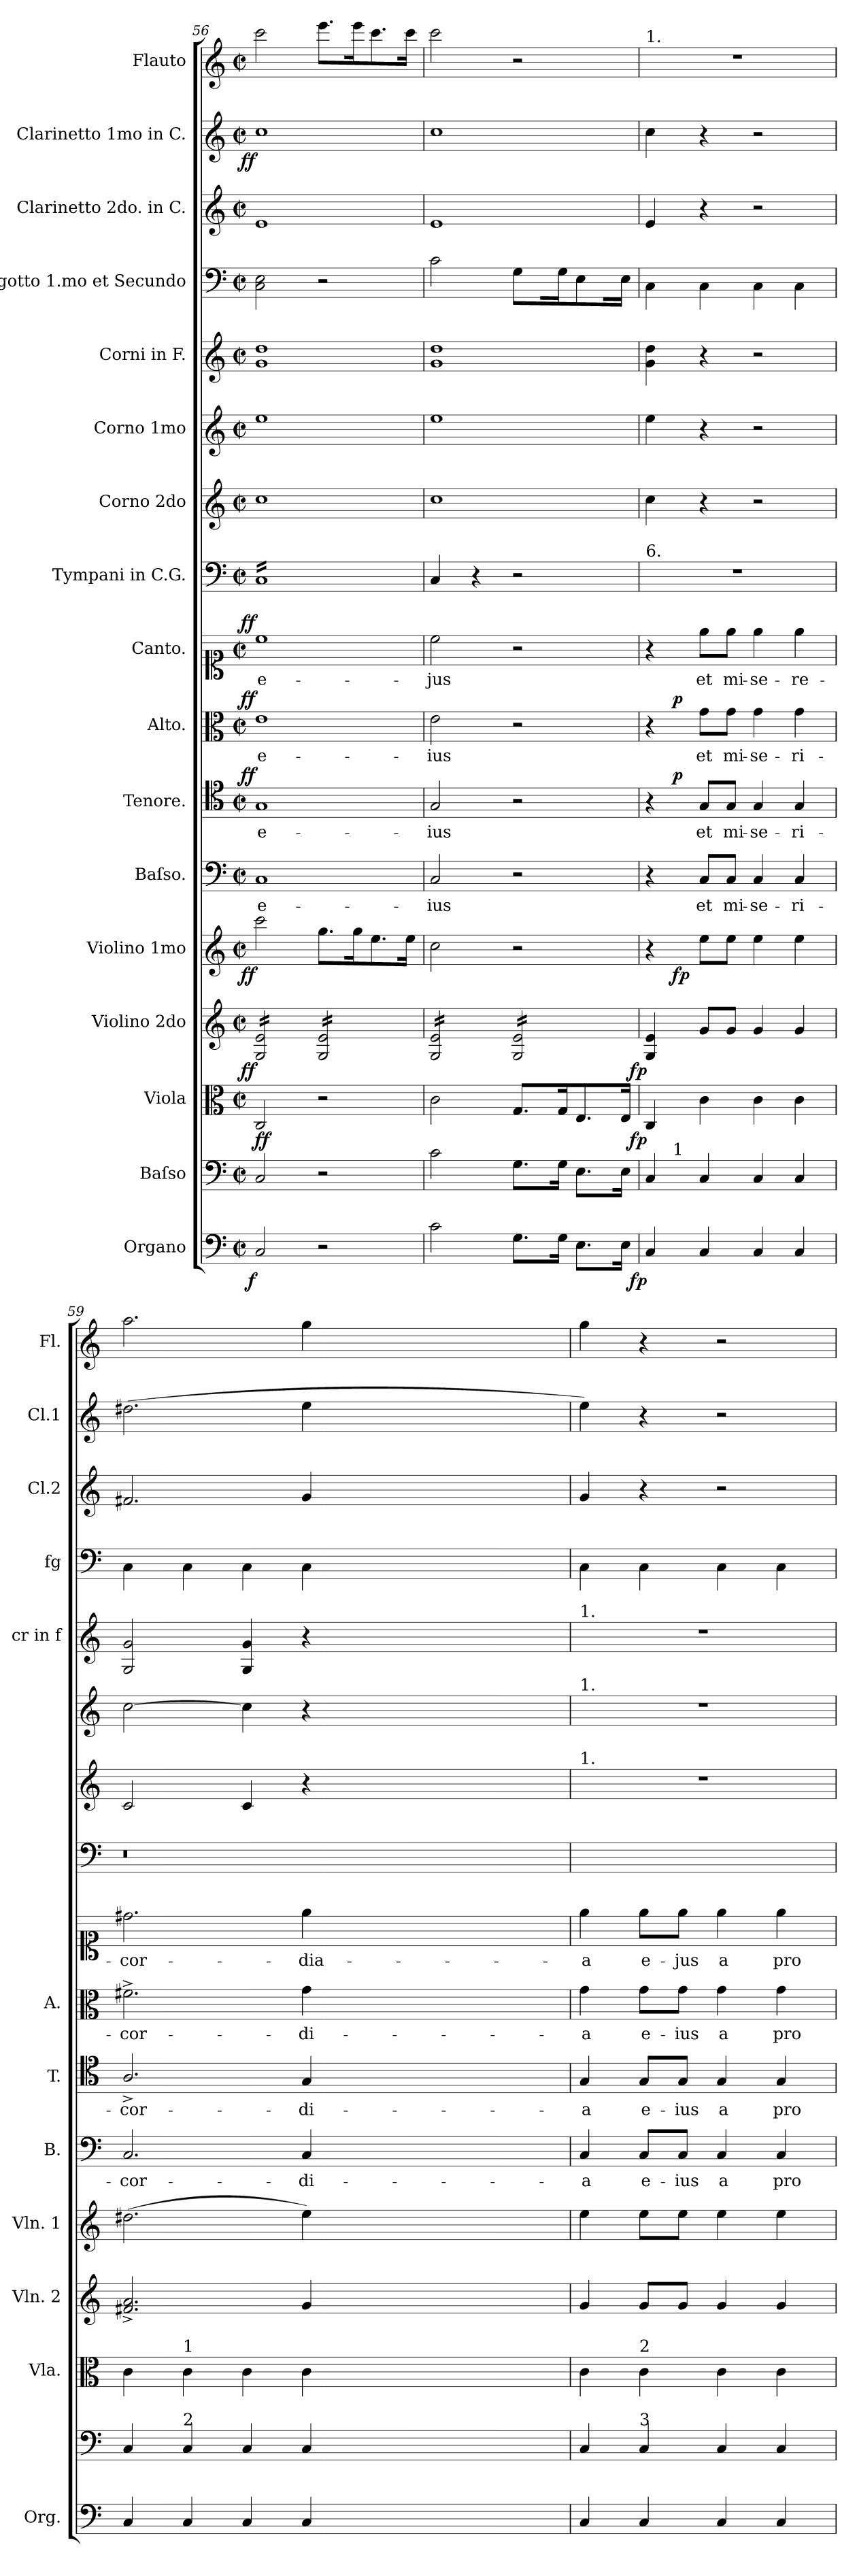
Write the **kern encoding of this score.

**kern	**dynam	**kern	**dynam	**kern	**dynam	**kern	**dynam	**kern	**dynam	**kern	**text	**kern	**text	**dynam	**kern	**text	**dynam	**kern	**text	**dynam	**kern	**kern	**kern	**kern	**kern	**kern	**kern	**dynam	**kern
*part17	*part17	*part16	*part16	*part15	*part15	*part14	*part14	*part13	*part13	*part12	*part12	*part11	*part11	*part11	*part10	*part10	*part10	*part9	*part9	*part9	*part8	*part7	*part6	*part5	*part4	*part3	*part2	*part2	*part1
*staff17	*staff17	*staff16	*staff16	*staff15	*staff15	*staff14	*staff14	*staff13	*staff13	*staff12	*staff12	*staff11	*staff11	*staff11	*staff10	*staff10	*staff10	*staff9	*staff9	*staff9	*staff8	*staff7	*staff6	*staff5	*staff4	*staff3	*staff2	*staff2	*staff1
*I"Organo	*	*I"Baſso	*	*I"Viola	*	*I"Violino 2do	*	*I"Violino 1mo	*	*I"Baſso.	*	*I"Tenore.	*	*	*I"Alto.	*	*	*I"Canto.	*	*	*I"Tympani in C.G.	*I"Corno 2do	*I"Corno 1mo	*I"Corni in F.	*I"Fagotto 1.mo et Secundo	*I"Clarinetto 2do. in C.	*I"Clarinetto 1mo in C.	*	*I"Flauto
*I'Org.	*	*	*	*I'Vla.	*	*I'Vln. 2	*	*I'Vln. 1	*	*I'B.	*	*I'T.	*	*	*I'A.	*	*	*	*	*	*	*	*	*I'cr in f	*I'fg	*I'Cl.2	*I'Cl.1	*	*I'Fl.
*clefF4	*	*clefF4	*	*clefC3	*	*clefG2	*	*clefG2	*	*clefF4	*	*clefC4	*	*	*clefC3	*	*	*clefC1	*	*	*clefF4	*clefG2	*clefG2	*clefG2	*clefF4	*clefG2	*clefG2	*	*clefG2
*	*	*	*	*	*	*	*	*	*	*	*	*	*	*	*	*	*	*	*	*	*	*	*	*ITrd4c7	*	*	*	*	*
*k[]	*	*k[]	*	*k[]	*	*k[]	*	*k[]	*	*k[]	*	*k[]	*	*	*k[]	*	*	*k[]	*	*	*k[]	*k[]	*k[]	*k[b-]	*k[]	*k[]	*k[]	*	*k[]
*M2/2	*	*M2/2	*	*M2/2	*	*M2/2	*	*M2/2	*	*M2/2	*	*M2/2	*	*	*M2/2	*	*	*M2/2	*	*	*M2/2	*M2/2	*M2/2	*M2/2	*M2/2	*M2/2	*M2/2	*	*M2/2
*met(c|)	*	*met(c|)	*	*met(c|)	*	*met(c|)	*	*met(c|)	*	*met(c|)	*	*met(c|)	*	*	*met(c|)	*	*	*met(c|)	*	*	*met(c|)	*met(c|)	*met(c|)	*met(c|)	*met(c|)	*met(c|)	*met(c|)	*	*met(c|)
=56	=56	=56	=56	=56	=56	=56	=56	=56	=56	=56	=56	=56	=56	=56	=56	=56	=56	=56	=56	=56	=56	=56	=56	=56	=56	=56	=56	=56	=56
!	!LO:DY:b:rj	!	!	!	!	!	!LO:DY:rj	!	!LO:DY:b:rj	!	!	!	!	!LO:DY:a:rj	!	!	!LO:DY:a:rj	!	!	!LO:DY:a:rj	!	!	!	!	!	!	!	!LO:DY:rj	!
*	*	*	*	*	*	*tremolo	*	*	*	*	*	*	*	*	*	*	*	*	*	*	*	*	*	*	*	*	*	*	*
*	*	*	*	*	*	*	*	*	*	*	*	*	*	*	*	*	*	*	*	*	*tremolo	*	*	*	*	*	*	*	*
2C/	f	2C/	.	2C/	ff	16G/ 16e/LL	ff	2ccc\	ff	1C/	e-	1G/	e-	ff	1e\	e-	ff	1cc\	e-	ff	16C/LL	1cc\	1ee\	1c/ 1g/	2C\ 2E\	1e/	1cc\	ff	2ccc\
.	.	.	.	.	.	16G/ 16e/	.	.	.	.	.	.	.	.	.	.	.	.	.	.	16C/	.	.	.	.	.	.	.	.
.	.	.	.	.	.	16G/ 16e/	.	.	.	.	.	.	.	.	.	.	.	.	.	.	16C/	.	.	.	.	.	.	.	.
.	.	.	.	.	.	16G/ 16e/	.	.	.	.	.	.	.	.	.	.	.	.	.	.	16C/	.	.	.	.	.	.	.	.
.	.	.	.	.	.	16G/ 16e/	.	.	.	.	.	.	.	.	.	.	.	.	.	.	16C/	.	.	.	.	.	.	.	.
.	.	.	.	.	.	16G/ 16e/	.	.	.	.	.	.	.	.	.	.	.	.	.	.	16C/	.	.	.	.	.	.	.	.
.	.	.	.	.	.	16G/ 16e/	.	.	.	.	.	.	.	.	.	.	.	.	.	.	16C/	.	.	.	.	.	.	.	.
.	.	.	.	.	.	16G/ 16e/JJ	.	.	.	.	.	.	.	.	.	.	.	.	.	.	16C/	.	.	.	.	.	.	.	.
2r	.	2r	.	2r	.	16G/ 16e/LL	.	8.gg\L	.	.	.	.	.	.	.	.	.	.	.	.	16C/	.	.	.	2r	.	.	.	8.eee\L
.	.	.	.	.	.	16G/ 16e/	.	.	.	.	.	.	.	.	.	.	.	.	.	.	16C/	.	.	.	.	.	.	.	.
.	.	.	.	.	.	16G/ 16e/	.	.	.	.	.	.	.	.	.	.	.	.	.	.	16C/	.	.	.	.	.	.	.	.
.	.	.	.	.	.	16G/ 16e/	.	16gg\K	.	.	.	.	.	.	.	.	.	.	.	.	16C/	.	.	.	.	.	.	.	16eee\K
.	.	.	.	.	.	16G/ 16e/	.	8.ee\	.	.	.	.	.	.	.	.	.	.	.	.	16C/	.	.	.	.	.	.	.	8.ccc\
.	.	.	.	.	.	16G/ 16e/	.	.	.	.	.	.	.	.	.	.	.	.	.	.	16C/	.	.	.	.	.	.	.	.
.	.	.	.	.	.	16G/ 16e/	.	.	.	.	.	.	.	.	.	.	.	.	.	.	16C/	.	.	.	.	.	.	.	.
.	.	.	.	.	.	16G/ 16e/JJ	.	16ee\Jk	.	.	.	.	.	.	.	.	.	.	.	.	16C/JJ	.	.	.	.	.	.	.	16ccc\Jk
*	*	*	*	*	*	*	*	*	*	*	*	*	*	*	*	*	*	*	*	*	*Xtremolo	*	*	*	*	*	*	*	*
=57	=57	=57	=57	=57	=57	=57	=57	=57	=57	=57	=57	=57	=57	=57	=57	=57	=57	=57	=57	=57	=57	=57	=57	=57	=57	=57	=57	=57	=57
2c\	.	2c\	.	2c\	.	16G/ 16e/LL	.	2cc\	.	2C/	-ius	2G/	-ius	.	2e\	-ius	.	2cc\	-jus	.	4C/	1cc\	1ee\	1c/ 1g/	2c\	1e/	1cc\	.	2ccc\
.	.	.	.	.	.	16G/ 16e/	.	.	.	.	.	.	.	.	.	.	.	.	.	.	.	.	.	.	.	.	.	.	.
.	.	.	.	.	.	16G/ 16e/	.	.	.	.	.	.	.	.	.	.	.	.	.	.	.	.	.	.	.	.	.	.	.
.	.	.	.	.	.	16G/ 16e/	.	.	.	.	.	.	.	.	.	.	.	.	.	.	.	.	.	.	.	.	.	.	.
.	.	.	.	.	.	16G/ 16e/	.	.	.	.	.	.	.	.	.	.	.	.	.	.	4r	.	.	.	.	.	.	.	.
.	.	.	.	.	.	16G/ 16e/	.	.	.	.	.	.	.	.	.	.	.	.	.	.	.	.	.	.	.	.	.	.	.
.	.	.	.	.	.	16G/ 16e/	.	.	.	.	.	.	.	.	.	.	.	.	.	.	.	.	.	.	.	.	.	.	.
.	.	.	.	.	.	16G/ 16e/JJ	.	.	.	.	.	.	.	.	.	.	.	.	.	.	.	.	.	.	.	.	.	.	.
8.G\L	.	8.G\L	.	8.G/L	.	16G/ 16e/LL	.	2r	.	2r	.	2r	.	.	2r	.	.	2r	.	.	2r	.	.	.	8G\L	.	.	.	2r
.	.	.	.	.	.	16G/ 16e/	.	.	.	.	.	.	.	.	.	.	.	.	.	.	.	.	.	.	.	.	.	.	.
.	.	.	.	.	.	16G/ 16e/	.	.	.	.	.	.	.	.	.	.	.	.	.	.	.	.	.	.	16ryy	.	.	.	.
16G\Jk	.	16G\Jk	.	16G/K	.	16G/ 16e/	.	.	.	.	.	.	.	.	.	.	.	.	.	.	.	.	.	.	16G\K	.	.	.	.
8.E\L	.	8.E\L	.	8.E/	.	16G/ 16e/	.	.	.	.	.	.	.	.	.	.	.	.	.	.	.	.	.	.	8E\	.	.	.	.
.	.	.	.	.	.	16G/ 16e/	.	.	.	.	.	.	.	.	.	.	.	.	.	.	.	.	.	.	.	.	.	.	.
.	.	.	.	.	.	16G/ 16e/	.	.	.	.	.	.	.	.	.	.	.	.	.	.	.	.	.	.	16ryy	.	.	.	.
16E\Jk	.	16E\Jk	.	16E/Jk	.	16G/ 16e/JJ	.	.	.	.	.	.	.	.	.	.	.	.	.	.	.	.	.	.	16E\Jk	.	.	.	.
*	*	*	*	*	*	*Xtremolo	*	*	*	*	*	*	*	*	*	*	*	*	*	*	*	*	*	*	*	*	*	*	*
=58	=58	=58	=58	=58	=58	=58	=58	=58	=58	=58	=58	=58	=58	=58	=58	=58	=58	=58	=58	=58	=58	=58	=58	=58	=58	=58	=58	=58	=58
!	!	!	!	!	!	!	!	!	!	!	!	!	!	!	!	!	!	!	!	!	!	!	!	!	!	!	!	!	!LO:TX:a:t=1.
!	!	!	!	!	!	!	!	!	!	!	!	!	!	!	!	!	!	!	!	!	!LO:TX:a:t=6.	!	!	!	!	!	!	!	!
!	!LO:DY:b:rj	!	!	!	!LO:DY:rj	!	!LO:DY:rj	!	!	!	!	!	!	!	!	!	!	!	!	!	!	!	!	!	!	!	!	!	!
*	*	*^	*	*	*	*	*	*^	*	*	*	*^	*	*	*^	*	*	*	*	*	*	*	*	*	*	*	*	*	*
4C/	fp	4C/	8ryy	fo	4C/	fp	4G/ 4e/	fp	4r	8ryy	.	4r	.	4r	8ryy	.	.	4r	8ryy	.	.	4r	.	.	1r	4cc\	4ee\	4c\ 4g\	4C\	4e/	4cc\	.	1r
!	!	!	!LO:TX:a:t=1	!	!	!	!	!	!	!	!	!	!	!	!	!	!	!	!	!	!	!	!	!	!	!	!	!	!	!	!	!	!
!	!	!	!	!	!	!	!	!	!	!	!LO:DY:b	!	!	!	!	!	!LO:DY:a	!	!	!	!LO:DY:a	!	!	!	!	!	!	!	!	!	!	!	!
.	.	.	2..ryy	.	.	.	.	.	.	2..ryy	fp	.	.	.	2..ryy	.	p	.	2..ryy	.	p	.	.	.	.	.	.	.	.	.	.	.	.
4C/	.	4C/	.	.	4c\	.	8g/L	.	8ee\L	.	.	8C/L	et	8G/L	.	et	.	8g\L	.	et	.	8ee\L	et	.	.	4r	4r	4r	4C\	4r	4r	.	.
.	.	.	.	.	.	.	8g/J	.	8ee\J	.	.	8C/J	mi-	8G/J	.	mi-	.	8g\J	.	mi-	.	8ee\J	mi-	.	.	.	.	.	.	.	.	.	.
4C/	.	4C/	.	.	4c\	.	4g/	.	4ee\	.	.	4C/	-se-	4G/	.	-se-	.	4g\	.	-se-	.	4ee\	-se-	.	.	2r	2r	2r	4C\	2r	2r	.	.
4C/	.	4C/	.	.	4c\	.	4g/	.	4ee\	.	.	4C/	-ri-	4G/	.	-ri-	.	4g\	.	-ri-	.	4ee\	-re-	.	.	.	.	.	4C\	.	.	.	.
*	*	*	*	*	*	*	*	*	*	*	*	*	*	*v	*v	*	*	*	*	*	*	*	*	*	*	*	*	*	*	*	*	*	*
*	*	*v	*v	*	*	*	*	*	*v	*v	*	*	*	*	*	*	*v	*v	*	*	*	*	*	*	*	*	*	*	*	*	*	*
=59	=59	=59	=59	=59	=59	=59	=59	=59	=59	=59	=59	=59	=59	=59	=59	=59	=59	=59	=59	=59	=59	=59	=59	=59	=59	=59	=59	=59	=59
4C/	.	4C/	.	4c\	.	2.f#X^/ 2.a^/	.	(2.dd#X\	.	2.C/	-cor-	2.A^>/	-cor-	.	2.f#X^\	-cor-	.	2.dd#X\	-cor-	.	0.r	2c/	[2cc\	2C/ 2c/	4C\	2.f#X/	(2.dd#X\	.	2.aa\
!	!	!	!	!LO:TX:a:t=1	!	!	!	!	!	!	!	!	!	!	!	!	!	!	!	!	!	!	!	!	!	!	!	!	!
!	!	!LO:TX:a:t=2	!	!	!	!	!	!	!	!	!	!	!	!	!	!	!	!	!	!	!	!	!	!	!	!	!	!	!
4C/	.	4C/	.	4c\	.	.	.	.	.	.	.	.	.	.	.	.	.	.	.	.	.	.	.	.	4C\	.	.	.	.
4C/	.	4C/	.	4c\	.	.	.	.	.	.	.	.	.	.	.	.	.	.	.	.	.	4c/	4cc\]	4C/ 4c/	4C\	.	.	.	.
4C/	.	4C/	.	4c\	.	4g/	.	4ee\)	.	4C/	-di-	4G/	-di-	.	4g\	-di-	.	4ee\	-dia-	.	.	4r	4r	4r	4C\	4g/	4ee\	.	4gg\
0ryy	.	0ryy	.	0ryy	.	0ryy	.	0ryy	.	0ryy	.	0ryy	.	.	0ryy	.	.	0ryy	.	.	.	0ryy	0ryy	0ryy	0ryy	0ryy	0ryy	.	0ryy
=60	=60	=60	=60	=60	=60	=60	=60	=60	=60	=60	=60	=60	=60	=60	=60	=60	=60	=60	=60	=60	=60	=60	=60	=60	=60	=60	=60	=60	=60
!	!	!	!	!	!	!	!	!	!	!	!	!	!	!	!	!	!	!	!	!	!	!	!	!LO:TX:a:t=1.	!	!	!	!	!
!	!	!	!	!	!	!	!	!	!	!	!	!	!	!	!	!	!	!	!	!	!	!	!LO:TX:a:t=1.	!	!	!	!	!	!
!	!	!	!	!	!	!	!	!	!	!	!	!	!	!	!	!	!	!	!	!	!	!LO:TX:a:t=1.	!	!	!	!	!	!	!
4C/	.	4C/	.	4c\	.	4g/	.	4ee\	.	4C/	-a	4G/	-a	.	4g\	-a	.	4ee\	-a	.	1ryy	1r	1r	1r	4C\	4g/	4ee\)	.	4gg\
!	!	!	!	!LO:TX:a:t=2	!	!	!	!	!	!	!	!	!	!	!	!	!	!	!	!	!	!	!	!	!	!	!	!	!
!	!	!LO:TX:a:t=3	!	!	!	!	!	!	!	!	!	!	!	!	!	!	!	!	!	!	!	!	!	!	!	!	!	!	!
4C/	.	4C/	.	4c\	.	8g/L	.	8ee\L	.	8C/L	e-	8G/L	e-	.	8g\L	e-	.	8ee\L	e-	.	.	.	.	.	4C\	4r	4r	.	4r
.	.	.	.	.	.	8g/J	.	8ee\J	.	8C/J	-ius	8G/J	-ius	.	8g\J	-ius	.	8ee\J	-jus	.	.	.	.	.	.	.	.	.	.
4C/	.	4C/	.	4c\	.	4g/	.	4ee\	.	4C/	a	4G/	a	.	4g\	a	.	4ee\	a	.	.	.	.	.	4C\	2r	2r	.	2r
4C/	.	4C/	.	4c\	.	4g/	.	4ee\	.	4C/	pro-	4G/	pro-	.	4g\	pro-	.	4ee\	pro-	.	.	.	.	.	4C\	.	.	.	.
=	=	=	=	=	=	=	=	=	=	=	=	=	=	=	=	=	=	=	=	=	=	=	=	=	=	=	=	=	=
*-	*-	*-	*-	*-	*-	*-	*-	*-	*-	*-	*-	*-	*-	*-	*-	*-	*-	*-	*-	*-	*-	*-	*-	*-	*-	*-	*-	*-	*-
